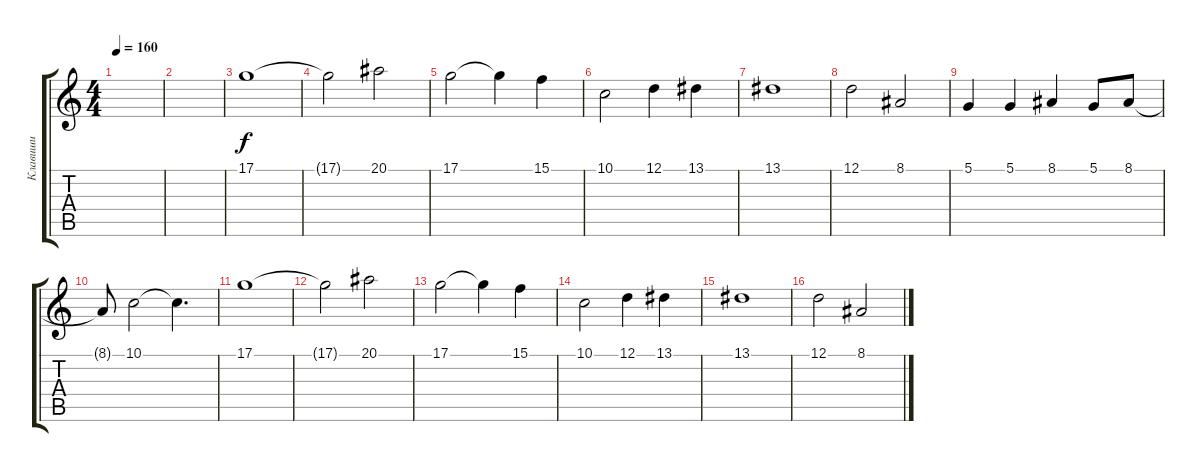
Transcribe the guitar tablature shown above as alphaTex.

\track ("Клавиши" "Клавиши") {instrument fx7echoes}
\staff {score tabs}
\tuning (D4 A3 F3 C3 G2 C2) {hide}
\ts (4 4)
\tempo 160
\clef g2
\ks c
|
|
17.1.1{instrument fx8scifi} |
17.1{t}.2 20.1.2 |
17.1.2 17.1{t}.4 15.1.4 |
10.1.2 12.1.4 13.1.4 |
13.1.1 |
12.1.2 8.1.2 |
5.1.4 5.1.4 8.1.4 5.1.8 8.1.8 |
8.1{t}.8 10.1.2 10.1{t}.4{d} |
17.1.1{instrument fx8scifi} |
17.1{t}.2 20.1.2 |
17.1.2 17.1{t}.4 15.1.4 |
10.1.2 12.1.4 13.1.4 |
13.1.1 |
12.1.2 8.1.2
